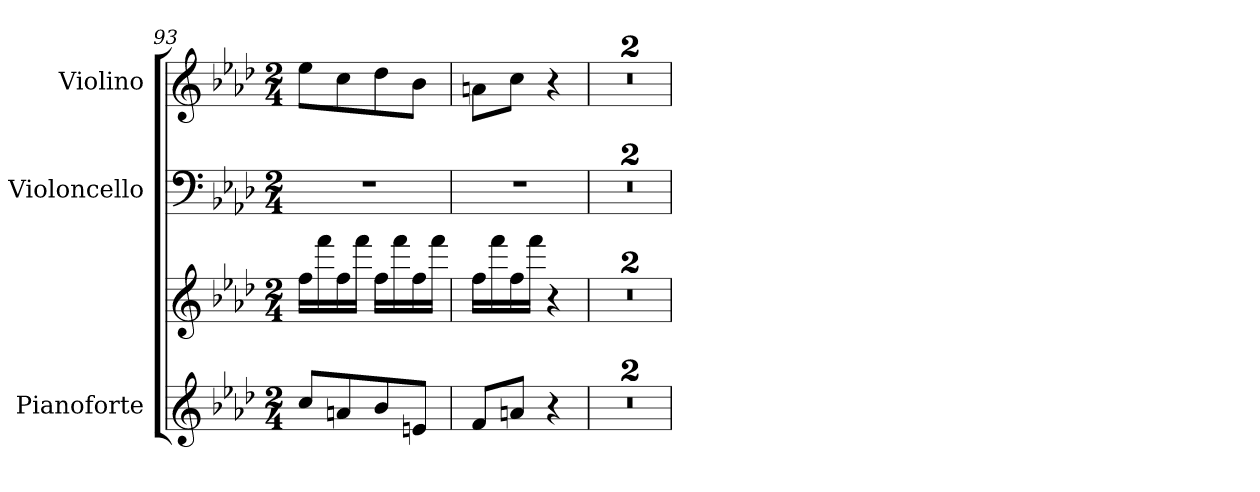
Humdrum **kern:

**kern	**kern	**kern	**kern
*part3	*part3	*part2	*part1
*staff4	*staff3	*staff2	*staff1
*I"Pianoforte	*	*I"Violoncello	*I"Violino
*I'Pno	*	*	*
*clefG2	*clefG2	*clefF4	*clefG2
*k[b-e-a-d-]	*k[b-e-a-d-]	*k[b-e-a-d-]	*k[b-e-a-d-]
*A-:	*A-:	*A-:	*A-:
*M2/4	*M2/4	*M2/4	*M2/4
=93	=93	=93	=93
8cc/L	16ff\LL	2r	8ee-\L
.	16fff\	.	.
8an/	16ff\	.	8cc\
.	16fff\JJ	.	.
8b-/	16ff\LL	.	8dd-\
.	16fff\	.	.
8en/J	16ff\	.	8b-\J
.	16fff\JJ	.	.
=94	=94	=94	=94
8f/L	16ff\LL	2r	8an\L
.	16fff\	.	.
8an/J	16ff\	.	8cc\J
.	16fff\JJ	.	.
4r	4r	.	4r
=95	=95	=95	=95
2r	2r	2r	2r
=96	=96	=96	=96
2r	2r	2r	2r
=	=	=	=
*-	*-	*-	*-
